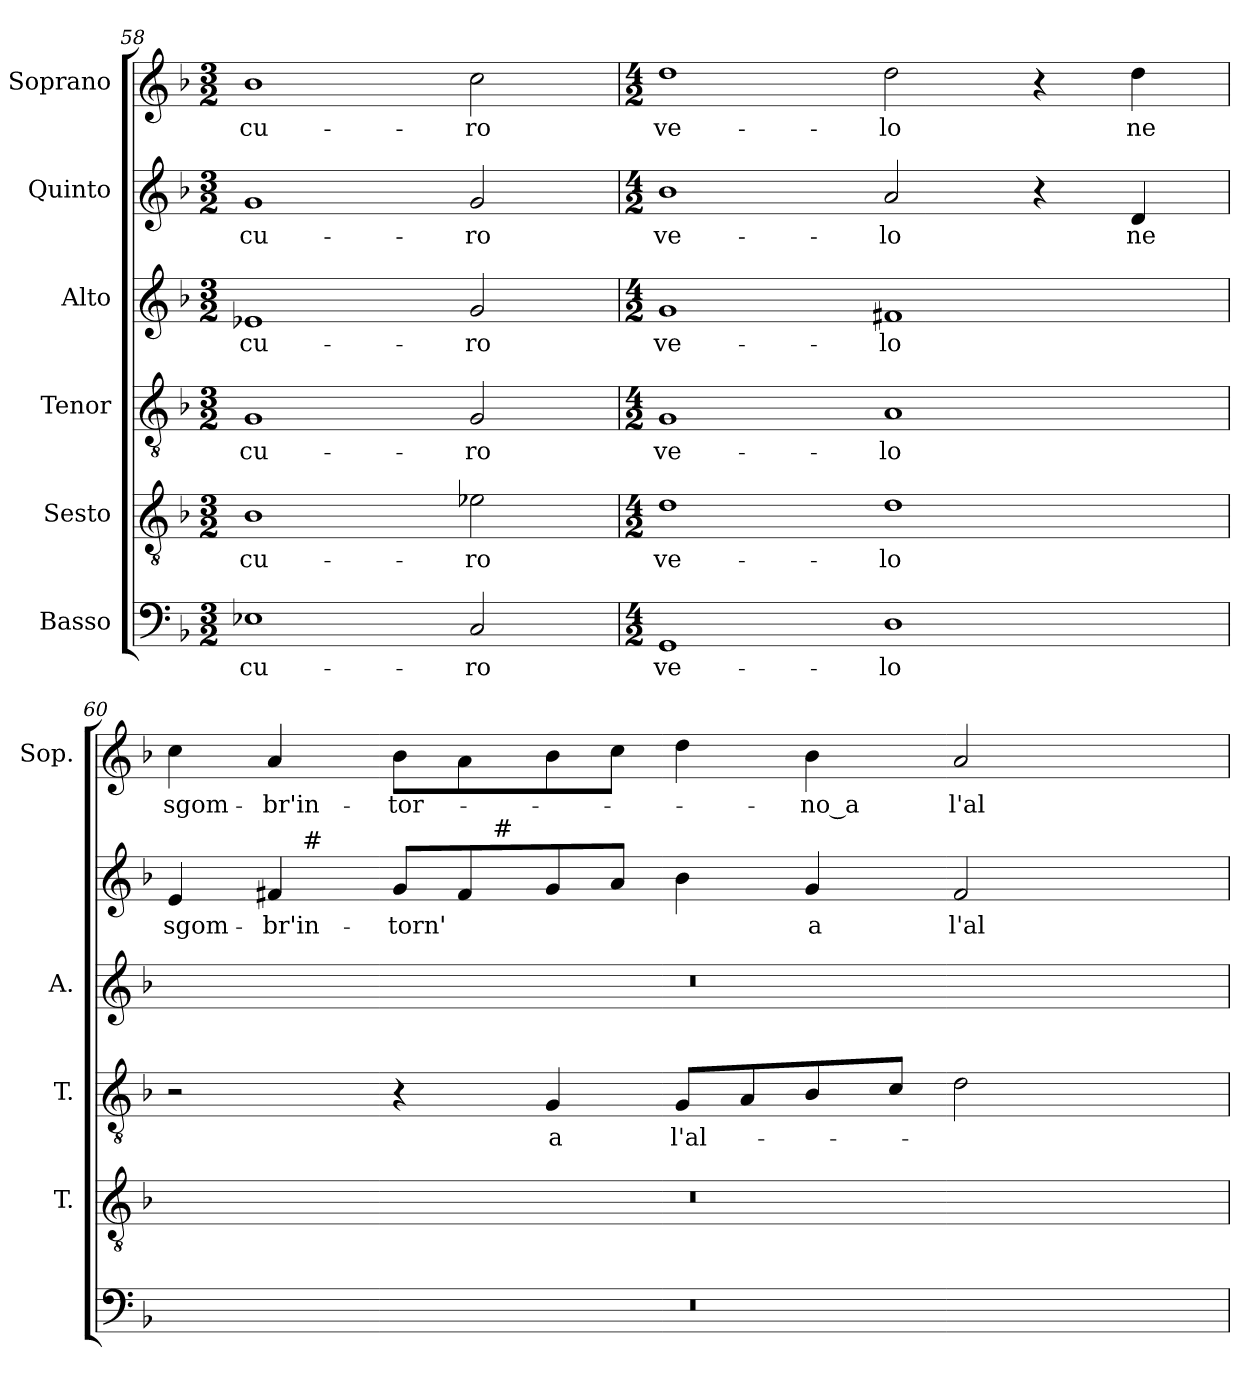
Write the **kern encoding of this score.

**kern	**text	**kern	**text	**kern	**text	**kern	**text	**kern	**text	**kern	**text
*part6	*part6	*part5	*part5	*part4	*part4	*part3	*part3	*part2	*part2	*part1	*part1
*staff6	*staff6	*staff5	*staff5	*staff4	*staff4	*staff3	*staff3	*staff2	*staff2	*staff1	*staff1
*I"Basso	*	*I"Sesto	*	*I"Tenor	*	*I"Alto	*	*I"Quinto	*	*I"Soprano	*
*	*	*I'T.	*	*I'T.	*	*I'A.	*	*	*	*I'Sop.	*
*clefF4	*	*clefGv2	*	*clefGv2	*	*clefG2	*	*clefG2	*	*clefG2	*
*	*	*ITrd7c12	*	*ITrd7c12	*	*	*	*	*	*	*
*k[b-]	*	*k[b-]	*	*k[b-]	*	*k[b-]	*	*k[b-]	*	*k[b-]	*
*F:	*	*F:	*	*F:	*	*F:	*	*F:	*	*F:	*
*M3/2	*	*M3/2	*	*M3/2	*	*M3/2	*	*M3/2	*	*M3/2	*
=58	=58	=58	=58	=58	=58	=58	=58	=58	=58	=58	=58
!	!LO:LY:b:color=#000000	!	!	!	!	!	!	!	!	!	!
!	!	!	!LO:LY:b:color=#000000	!	!	!	!	!	!	!	!
!	!	!	!	!	!LO:LY:b:color=#000000	!	!	!	!	!	!
!	!	!	!	!	!	!	!LO:LY:b:color=#000000	!	!	!	!
!	!	!	!	!	!	!	!	!	!LO:LY:b:color=#000000	!	!
!	!	!	!	!	!	!	!	!	!	!	!LO:LY:b:color=#000000
1E-Xi	-cu-	1BB-i	-cu-	1GGi	-cu-	1e-Xi	-cu-	1gi	-cu-	1b-i	-cu-
!	!LO:LY:b:color=#000000	!	!	!	!	!	!	!	!	!	!
!	!	!	!LO:LY:b:color=#000000	!	!	!	!	!	!	!	!
!	!	!	!	!	!LO:LY:b:color=#000000	!	!	!	!	!	!
!	!	!	!	!	!	!	!LO:LY:b:color=#000000	!	!	!	!
!	!	!	!	!	!	!	!	!	!LO:LY:b:color=#000000	!	!
!	!	!	!	!	!	!	!	!	!	!	!LO:LY:b:color=#000000
2Ci/	-ro	2E-Xi\	-ro	2GGi/	-ro	2gi/	-ro	2gi/	-ro	2cci\	-ro
=59	=59	=59	=59	=59	=59	=59	=59	=59	=59	=59	=59
*M4/2	*	*M4/2	*	*M4/2	*	*M4/2	*	*M4/2	*	*M4/2	*
!	!LO:LY:b:color=#000000	!	!	!	!	!	!	!	!	!	!
!	!	!	!LO:LY:b:color=#000000	!	!	!	!	!	!	!	!
!	!	!	!	!	!LO:LY:b:color=#000000	!	!	!	!	!	!
!	!	!	!	!	!	!	!LO:LY:b:color=#000000	!	!	!	!
!	!	!	!	!	!	!	!	!	!LO:LY:b:color=#000000	!	!
!	!	!	!	!	!	!	!	!	!	!	!LO:LY:b:color=#000000
1GGi	ve-	1Di	ve-	1GGi	ve-	1gi	ve-	1b-i	ve-	1ddi	ve-
!	!LO:LY:b:color=#000000	!	!	!	!	!	!	!	!	!	!
!	!	!	!LO:LY:b:color=#000000	!	!	!	!	!	!	!	!
!	!	!	!	!	!LO:LY:b:color=#000000	!	!	!	!	!	!
!	!	!	!	!	!	!	!LO:LY:b:color=#000000	!	!	!	!
!	!	!	!	!	!	!	!	!	!LO:LY:b:color=#000000	!	!
!	!	!	!	!	!	!	!	!	!	!	!LO:LY:b:color=#000000
1Di	-lo	1Di	-lo	1AAi	-lo	1f#Xi	-lo	2ai/	-lo	2ddi\	-lo
.	.	.	.	.	.	.	.	4r	.	4r	.
!	!	!	!	!	!	!	!	!	!LO:LY:b:color=#000000	!	!
!	!	!	!	!	!	!	!	!	!	!	!LO:LY:b:color=#000000
.	.	.	.	.	.	.	.	4di/	ne	4ddi\	ne
!!LO:LB:g=z
=60	=60	=60	=60	=60	=60	=60	=60	=60	=60	=60	=60
!LO:N:vis=1	!	!LO:N:vis=1	!	!	!	!LO:N:vis=1	!	!	!	!	!
!	!	!	!	!	!	!	!	!	!LO:LY:b:color=#000000	!	!
!	!	!	!	!	!	!	!	!	!	!	!LO:LY:b:color=#000000
*	*	*	*	*	*	*	*	*^	*	*	*
*	*	*	*	*	*	*	*	*	*^	*	*	*
0r	.	0r	.	2r	.	0r	.	4ei/	4ryy	2ryy	sgom-	4cci\	sgom-
!	!	!	!	!	!	!	!	!	!	!	!LO:LY:b:color=#000000	!	!
!	!	!	!	!	!	!	!	!	!	!	!	!	!LO:LY:b:color=#000000
.	.	.	.	.	.	.	.	4f#i/	32ryy	.	-br'in-	4ai/	-br'in-
.	.	.	.	.	.	.	.	.	256ryy	.	.	.	.
!	!	!	!	!	!	!	!	!	!LO:TX:a:t=#	!	!	!	!
.	.	.	.	.	.	.	.	.	1ryy	.	.	.	.
!	!	!	!	!	!	!	!	!	!	!	!LO:LY:b:color=#000000	!	!
!	!	!	!	!	!	!	!	!	!	!	!	!	!LO:LY:b:color=#000000
.	.	.	.	4r	.	.	.	8gi/L	.	8ryy	-torn'	8b-i\L	-tor-
.	.	.	.	.	.	.	.	8f#i/	.	32ryy	.	8ai\	.
.	.	.	.	.	.	.	.	.	.	256ryy	.	.	.
!	!	!	!	!	!	!	!	!	!	!LO:TX:a:t=#	!	!	!
.	.	.	.	.	.	.	.	.	.	1ryy	.	.	.
!	!	!	!	!	!LO:LY:b:color=#000000	!	!	!	!	!	!	!	!
.	.	.	.	4GGi/	a	.	.	8gi/	.	.	.	8b-i\	.
.	.	.	.	.	.	.	.	8ai/J	.	.	.	8cci\J	.
!	!	!	!	!	!LO:LY:b:color=#000000	!	!	!	!	!	!	!	!
.	.	.	.	8GGi/L	l'al-	.	.	4b-i\	.	.	.	4ddi\	.
.	.	.	.	8AAi/	.	.	.	.	.	.	.	.	.
!	!	!	!	!	!	!	!	!	!	!	!LO:LY:b:color=#000000	!	!
!	!	!	!	!	!	!	!	!	!	!	!	!	!LO:LY:b:color=#000000
.	.	.	.	8BB-i/	.	.	.	4gi/	.	.	a	4b-i\	-no_a
.	.	.	.	.	.	.	.	.	2ryy	.	.	.	.
.	.	.	.	8Ci/J	.	.	.	.	.	.	.	.	.
!	!	!	!	!	!	!	!	!	!	!	!LO:LY:b:color=#000000	!	!
!	!	!	!	!	!	!	!	!	!	!	!	!	!LO:LY:b:color=#000000
.	.	.	.	2Di\	.	.	.	2f#i/	.	.	l'al-	2ai/	l'al-
.	.	.	.	.	.	.	.	.	.	4ryy	.	.	.
.	.	.	.	.	.	.	.	.	8ryy	.	.	.	.
.	.	.	.	.	.	.	.	.	16ryy	16ryy	.	.	.
.	.	.	.	.	.	.	.	.	64..ryy	64..ryy	.	.	.
*	*	*	*	*	*	*	*	*v	*v	*v	*	*	*
=	=	=	=	=	=	=	=	=	=	=	=
*-	*-	*-	*-	*-	*-	*-	*-	*-	*-	*-	*-
